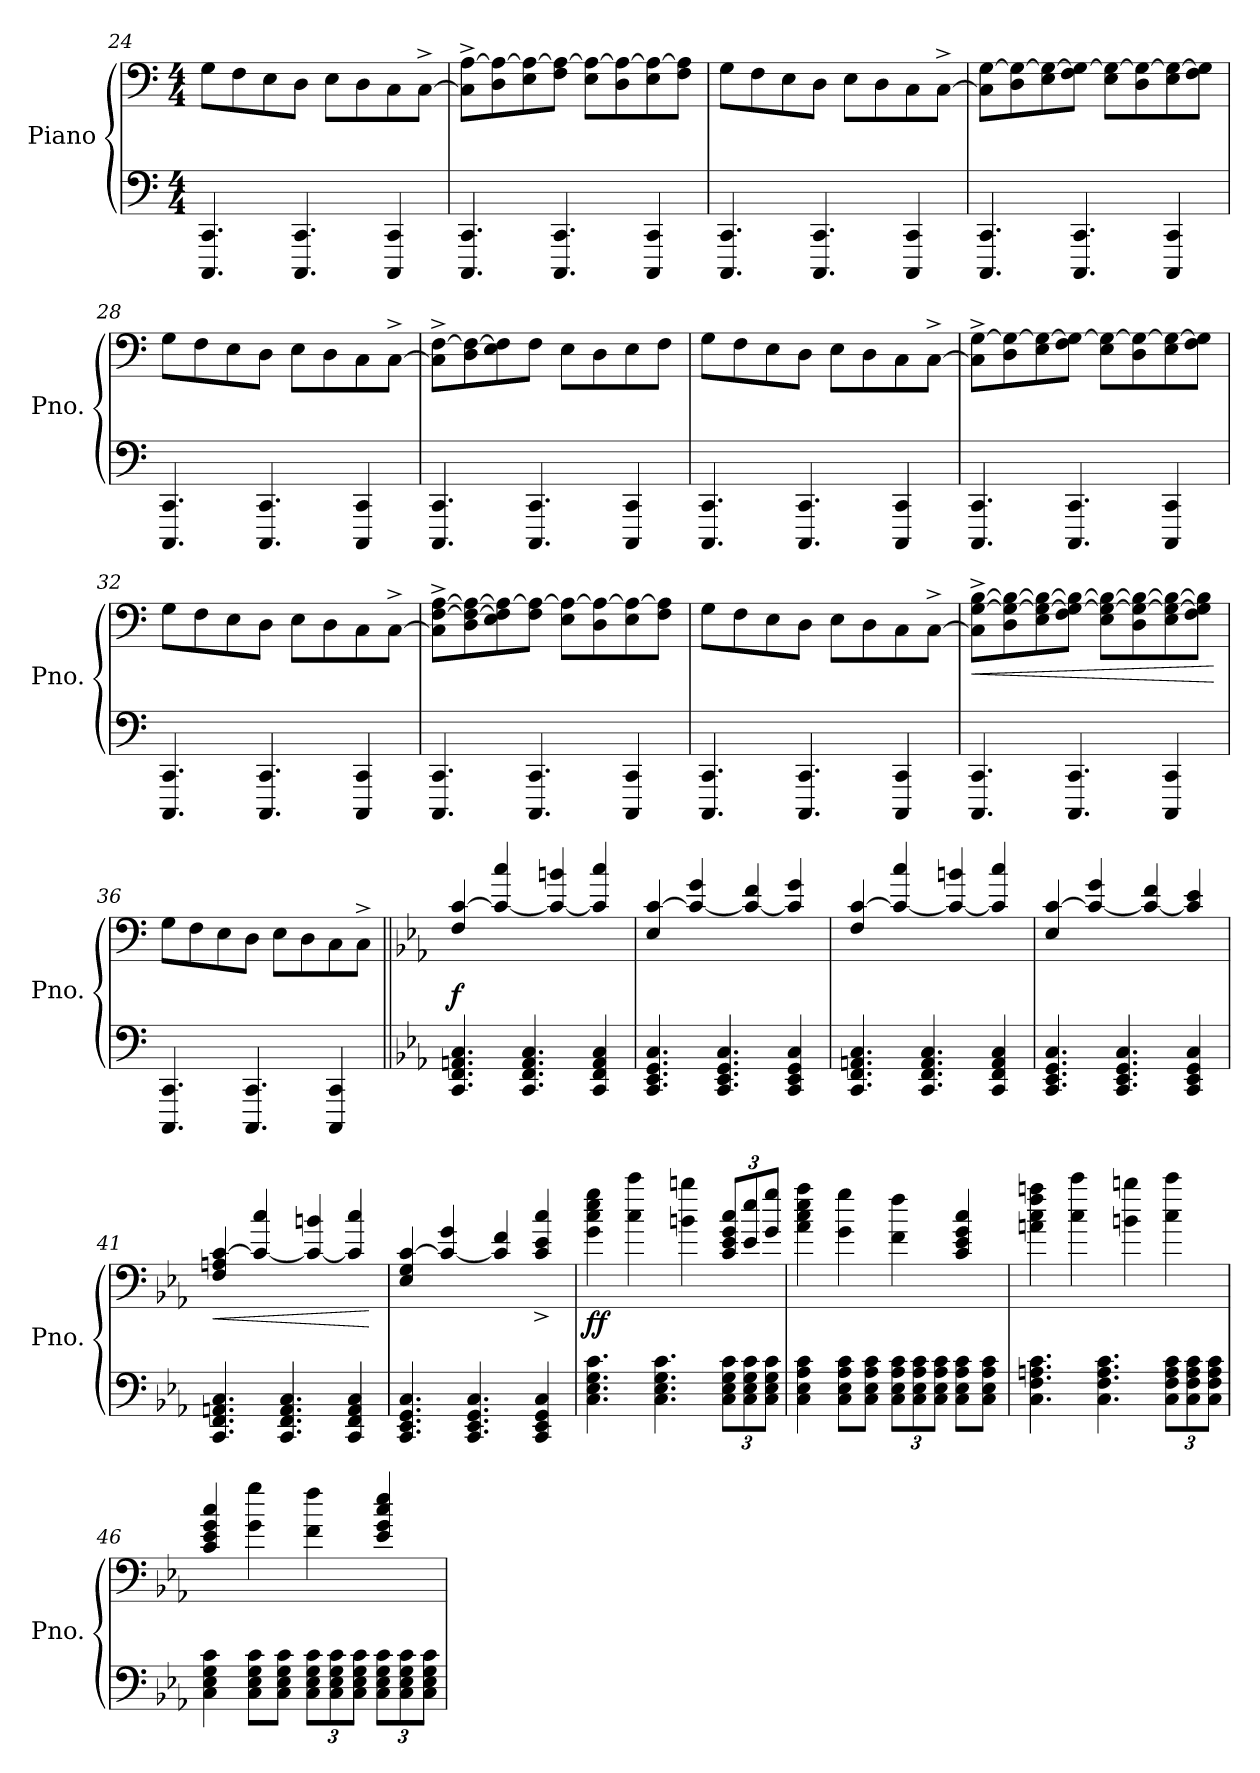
**kern	**kern	**dynam
*part1	*part1	*part1
*staff2	*staff1	*staff1/2
*I"Piano	*	*
*I'Pno.	*	*
*clefF4	*clefF4	*
*k[]	*k[]	*
*M4/4	*M4/4	*
=24	=24	=24
4.CCC/ 4.CC/	8G\L	.
.	8F\	.
.	8E\	.
4.CCC/ 4.CC/	8D\J	.
.	8E\L	.
.	8D\	.
4CCC/ 4CC/	8C\	.
.	[8C^\J	.
!!LO:LB:g=z
=25	=25	=25
4.CCC/ 4.CC/	8C\]^ [8A\^L	.
.	8D\ 8A\_	.
.	8E\ 8A\_	.
4.CCC/ 4.CC/	8F\ 8A\_J	.
.	8E\ 8A\_L	.
.	8D\ 8A\_	.
4CCC/ 4CC/	8E\ 8A\_	.
.	8F\ 8A\]J	.
=26	=26	=26
4.CCC/ 4.CC/	8G\L	.
.	8F\	.
.	8E\	.
4.CCC/ 4.CC/	8D\J	.
.	8E\L	.
.	8D\	.
4CCC/ 4CC/	8C\	.
.	[8C^\J	.
=27	=27	=27
4.CCC/ 4.CC/	8C\] [8G\L	.
.	8D\ 8G\_	.
.	8E\ 8G\_	.
4.CCC/ 4.CC/	8F\ 8G\_J	.
.	8E\ 8G\_L	.
.	8D\ 8G\_	.
4CCC/ 4CC/	8E\ 8G\_	.
.	8F\ 8G\]J	.
=28	=28	=28
4.CCC/ 4.CC/	8G\L	.
.	8F\	.
.	8E\	.
4.CCC/ 4.CC/	8D\J	.
.	8E\L	.
.	8D\	.
4CCC/ 4CC/	8C\	.
.	[8C^\J	.
!!LO:LB:g=z
=29	=29	=29
4.CCC/ 4.CC/	8C\]^ [8F\^L	.
.	8D\ 8F\_	.
.	8E\ 8F\]	.
4.CCC/ 4.CC/	8F\J	.
.	8E\L	.
.	8D\	.
4CCC/ 4CC/	8E\	.
.	8F\J	.
=30	=30	=30
4.CCC/ 4.CC/	8G\L	.
.	8F\	.
.	8E\	.
4.CCC/ 4.CC/	8D\J	.
.	8E\L	.
.	8D\	.
4CCC/ 4CC/	8C\	.
.	[8C^\J	.
=31	=31	=31
4.CCC/ 4.CC/	8C\]^ [8G\^L	.
.	8D\ 8G\_	.
.	8E\ 8G\_	.
4.CCC/ 4.CC/	8F\ 8G\_J	.
.	8E\ 8G\_L	.
.	8D\ 8G\_	.
4CCC/ 4CC/	8E\ 8G\_	.
.	8F\ 8G\]J	.
=32	=32	=32
4.CCC/ 4.CC/	8G\L	.
.	8F\	.
.	8E\	.
4.CCC/ 4.CC/	8D\J	.
.	8E\L	.
.	8D\	.
4CCC/ 4CC/	8C\	.
.	[8C^\J	.
!!LO:PB:g=z
=33	=33	=33
4.CCC/ 4.CC/	8C\]^ [8F\^ [8A\^L	.
.	8D\ 8F\_ 8A\_	.
.	8E\ 8F\] 8A\_	.
4.CCC/ 4.CC/	8F\ 8A\_J	.
.	8E\ 8A\_L	.
.	8D\ 8A\_	.
4CCC/ 4CC/	8E\ 8A\_	.
.	8F\ 8A\]J	.
=34	=34	=34
4.CCC/ 4.CC/	8G\L	.
.	8F\	.
.	8E\	.
4.CCC/ 4.CC/	8D\J	.
.	8E\L	.
.	8D\	.
4CCC/ 4CC/	8C\	.
.	[8C^\J	.
=35	=35	=35
!	!	!LO:HP:b
4.CCC/ 4.CC/	8C\]^ [8G\^ [8B\^L	<
.	8D\ 8G\_ 8B\_	.
.	8E\ 8G\_ 8B\_	.
4.CCC/ 4.CC/	8F\ 8G\_ 8B\_J	.
.	8E\ 8G\_ 8B\_L	.
.	8D\ 8G\_ 8B\_	.
4CCC/ 4CC/	8E\ 8G\_ 8B\_	.
.	8F\ 8G\] 8B\]J	.
.	.	[
=36	=36	=36
4.CCC/ 4.CC/	8G\L	.
.	8F\	.
.	8E\	.
4.CCC/ 4.CC/	8D\J	.
.	8E\L	.
.	8D\	.
4CCC/ 4CC/	8C\	.
.	8C^\J	.
!!LO:LB:g=z
=37||	=37||	=37||
*k[b-e-a-]	*k[b-e-a-]	*
!	!	!LO:DY:a=2
4.CC/ 4.FF/ 4.AAn/ 4.C/	4F/ [4c/	f
.	4c/_ 4cc/	.
4.CC/ 4.FF/ 4.AA/ 4.C/	.	.
.	4c/_ 4bn/	.
4CC/ 4FF/ 4AA/ 4C/	4c/] 4cc/	.
=38	=38	=38
4.CC/ 4.EE-/ 4.GG/ 4.C/	4E-/ [4c/	.
.	4c/_ 4g/	.
4.CC/ 4.EE-/ 4.GG/ 4.C/	.	.
.	4c/_ 4f/	.
4CC/ 4EE-/ 4GG/ 4C/	4c/] 4g/	.
=39	=39	=39
4.CC/ 4.FF/ 4.AAn/ 4.C/	4F/ [4c/	.
.	4c/_ 4cc/	.
4.CC/ 4.FF/ 4.AA/ 4.C/	.	.
.	4c/_ 4bn/	.
4CC/ 4FF/ 4AA/ 4C/	4c/] 4cc/	.
=40	=40	=40
4.CC/ 4.EE-/ 4.GG/ 4.C/	4E-/ [4c/	.
.	4c/_ 4g/	.
4.CC/ 4.EE-/ 4.GG/ 4.C/	.	.
.	4c/_ 4f/	.
4CC/ 4EE-/ 4GG/ 4C/	4c/] 4e-/	.
=41	=41	=41
!	!	!LO:HP:b
4.CC/ 4.FF/ 4.AAn/ 4.C/	4F/ 4An/ [4c/	<
.	4c/_ 4cc/	.
4.CC/ 4.FF/ 4.AA/ 4.C/	.	.
.	4c/_ 4bn/	.
4CC/ 4FF/ 4AA/ 4C/	4c/] 4cc/	.
.	.	[
=42	=42	=42
4.CC/ 4.EE-/ 4.GG/ 4.C/	4E-/ 4G/ [4c/	.
.	4c/_ 4g/	.
4.CC/ 4.EE-/ 4.GG/ 4.C/	.	.
.	4c/] 4f/	.
4CC/ 4EE-/ 4GG/ 4C/	4c/^ 4e-/^ 4cc/^	.
!!LO:LB:g=z
=43	=43	=43
!	!	!LO:DY:b
4.C\ 4.E-\ 4.G\ 4.c\	4g\ 4cc\ 4ee-\ 4gg\	ff
.	4cc\ 4ccc\	.
4.C\ 4.E-\ 4.G\ 4.c\	.	.
.	4bn\ 4bbn\	.
*Xbrackettup	*Xbrackettup	*
12C\ 12E-\ 12G\ 12c\L	12c/ 12e-/ 12g/ 12cc/L	.
12C\ 12E-\ 12G\ 12c\	12e-/ 12ee-/	.
12C\ 12E-\ 12G\ 12c\J	12g/ 12gg/J	.
=44	=44	=44
4C\ 4E-\ 4A-\ 4c\	4a-\ 4cc\ 4ee-\ 4aa-\	.
8C\ 8E-\ 8A-\ 8c\L	4g\ 4gg\	.
8C\ 8E-\ 8A-\ 8c\J	.	.
12C\ 12E-\ 12A-\ 12c\L	4f\ 4ff\	.
12C\ 12E-\ 12A-\ 12c\	.	.
12C\ 12E-\ 12A-\ 12c\J	.	.
8C\ 8E-\ 8A-\ 8c\L	4c/ 4e-/ 4g/ 4cc/	.
8C\ 8E-\ 8A-\ 8c\J	.	.
=45	=45	=45
4.C\ 4.F\ 4.An\ 4.c\	4an\ 4cc\ 4ff\ 4aan\	.
.	4cc\ 4ccc\	.
4.C\ 4.F\ 4.A\ 4.c\	.	.
.	4bn\ 4bbn\	.
12C\ 12F\ 12A\ 12c\L	4cc\ 4ccc\	.
12C\ 12F\ 12A\ 12c\	.	.
12C\ 12F\ 12A\ 12c\J	.	.
=46	=46	=46
4C\ 4E-\ 4G\ 4c\	4c/ 4e-/ 4g/ 4cc/	.
8C\ 8E-\ 8G\ 8c\L	4g\ 4gg\	.
8C\ 8E-\ 8G\ 8c\J	.	.
12C\ 12E-\ 12G\ 12c\L	4f\ 4ff\	.
12C\ 12E-\ 12G\ 12c\	.	.
12C\ 12E-\ 12G\ 12c\J	.	.
12C\ 12E-\ 12G\ 12c\L	4e-/ 4g/ 4cc/ 4ee-/	.
12C\ 12E-\ 12G\ 12c\	.	.
12C\ 12E-\ 12G\ 12c\J	.	.
=	=	=
*-	*-	*-
